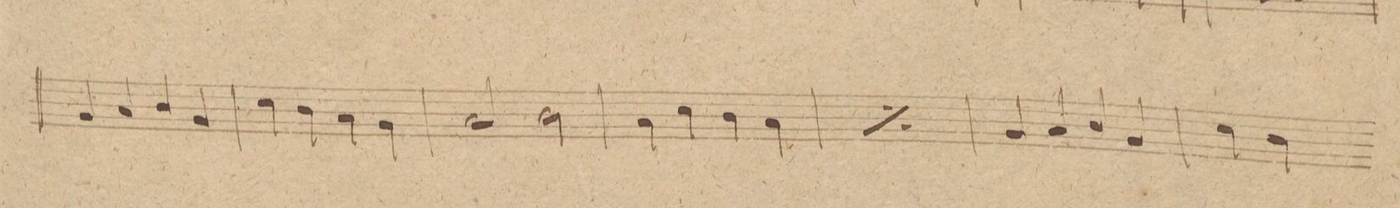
**kern	**dynam
*I"Oboi 2do	*
*clefG2	*
*k[f#c#g#]	*
*met(c)	*
*M4/4	*
4g#/	.
4a/	.
4b/	.
4g#/	.
=36	=36
4cc#\	.
4b\	.
4a\	.
4g#\	.
=37	=37
2a/	.
2b\	.
=38	=38
4a\	.
4cc#\	.
4b\	.
4a\	.
=39	=39
*rep	*
4a\	.
4cc#\	.
4b\	.
4a\	.
*Xrep	*
=40	=40
4g#/	.
4a/	.
4b/	.
4g#/	.
=41	=41
4cc#\	.
4b\	.
*-	*-
